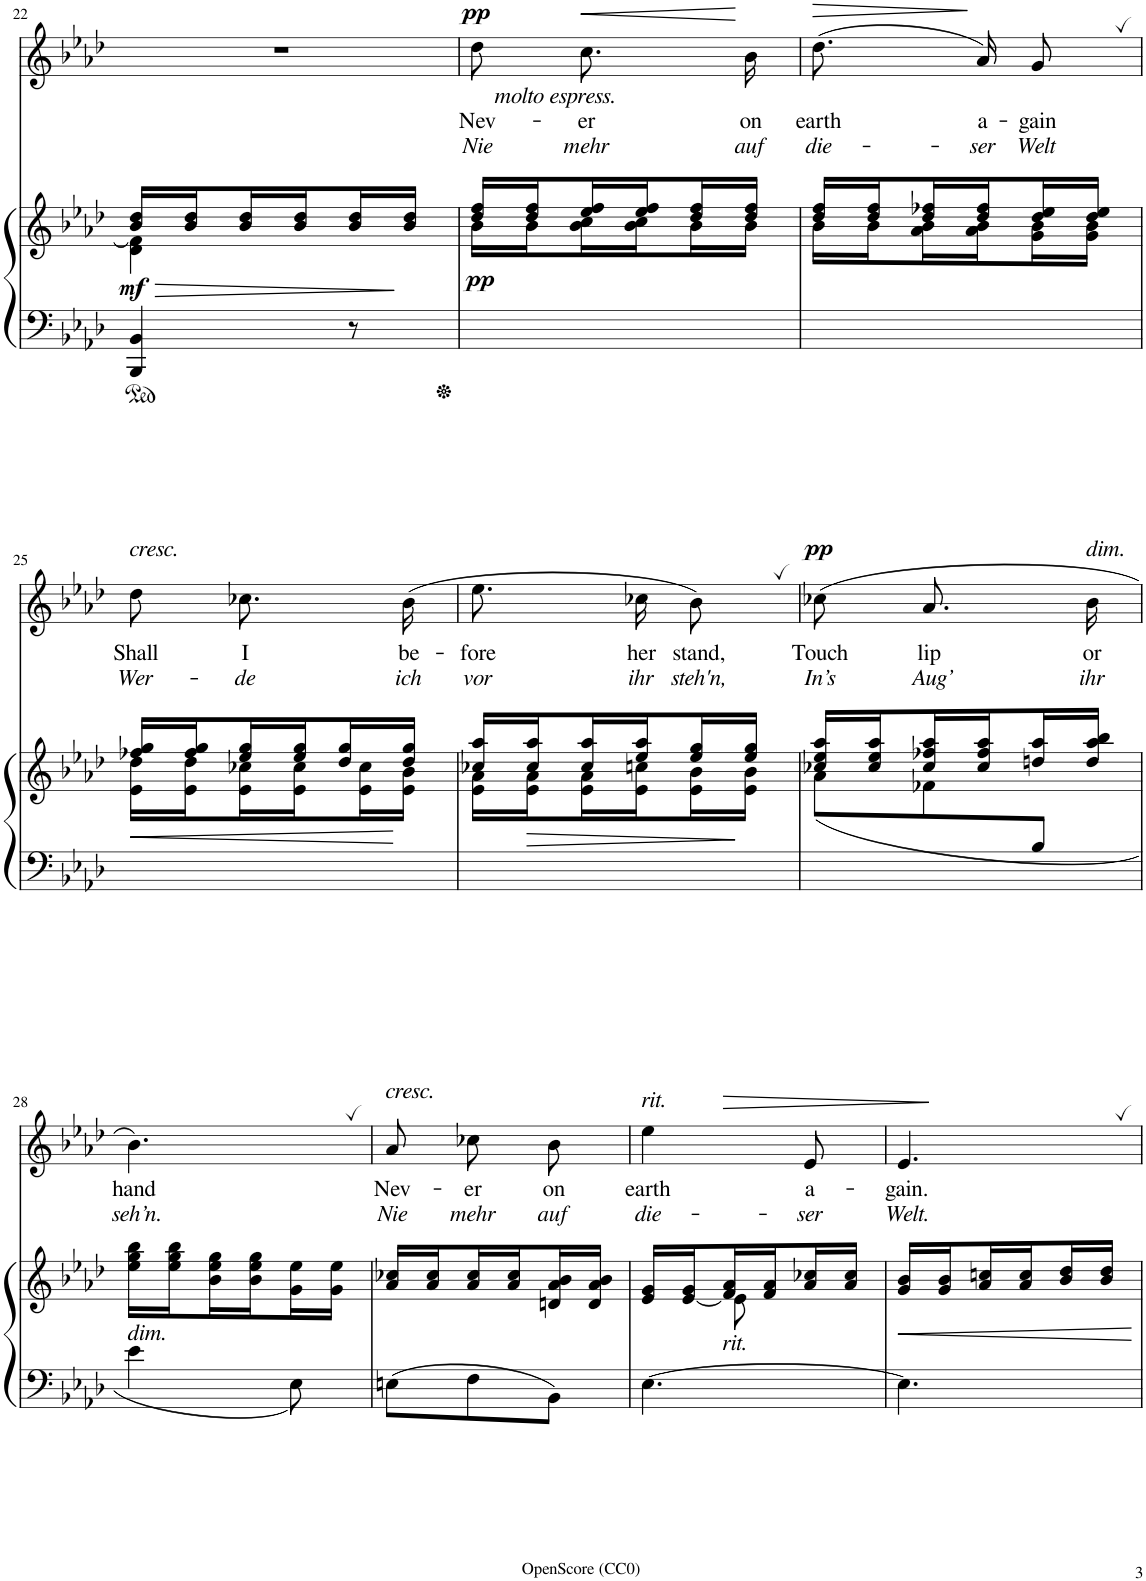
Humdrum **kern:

**kern	**kern	**dynam	**kern	**text	**text	**dynam
*part2	*part2	*part2	*part1	*part1	*part1	*part1
*staff3	*staff2	*staff2/3	*staff1	*staff1	*staff1	*staff1
*I"Piano	*	*	*I"Voice	*	*	*
*I'Pno	*	*	*	*	*	*
!!LO:PB:g=z
*clefF4	*clefG2	*	*clefG2	*	*	*
*k[b-e-a-d-]	*k[b-e-a-d-]	*	*k[b-e-a-d-]	*	*	*
*M3/8	*M3/8	*	*M3/8	*	*	*
=22	=22	=22	=22	=22	=22	=22
!	!	!LO:HP:b	!	!	!	!
*	*^	*	*	*	*	*
!	!	!	!LO:DY:n=1:b	!	!	!	!
4BBB-/ 4BB-/	16b-/ 16dd-/LL	4d-\ 4f\]	> mf	4.r	.	.	.
.	16b-/ 16dd-/	.	.	.	.	.	.
.	16b-/ 16dd-/	.	.	.	.	.	.
.	16b-/ 16dd-/	.	.	.	.	.	.
8r	16b-/ 16dd-/	8ryy	.	.	.	.	.
.	16b-/ 16dd-/JJ	.	]	.	.	.	.
=23	=23	=23	=23	=23	=23	=23	=23
!	!	!	!	!LO:TX:b:i:t=molto espress.	!	!	!
!	!	!	!LO:DY:b	!	!LO:LY:b	!LO:LY:b	!LO:DY:a
4.ryy	16dd-/ 16ff/LL	16b-\LL	pp	8dd-\L	Nev-	Nie	pp
.	16dd-/ 16ff/	16b-\	.	.	.	.	.
!	!	!	!	!	!LO:LY:b	!LO:LY:b	!LO:HP:b
.	16ee-/ 16ff/	16b-\ 16cc\	.	8.cc\	-er	mehr	<
.	16ee-/ 16ff/	16b-\ 16cc\	.	.	.	.	.
.	16dd-/ 16ff/	16b-\	.	.	.	.	.
!	!	!	!	!	!LO:LY:b	!LO:LY:b	!
.	16dd-/ 16ff/JJ	16b-\JJ	.	16b-\Jk	on	auf	[
=24	=24	=24	=24	=24	=24	=24	=24
!	!	!	!	!	!LO:LY:b	!LO:LY:b	!LO:HP:b
4.ryy	16dd-/ 16ff/LL	16b-\LL	.	(8.dd-\L	earth	die-	>
.	16dd-/ 16ff/	16b-\	.	.	.	.	.
.	16dd-/ 16ff-X/	16a-\ 16b-\	.	.	.	.	.
!	!	!	!	!	!LO:LY:b	!LO:LY:b	!
.	16dd-/ 16ff-/	16a-\ 16b-\	.	16a-\K)	a-	-ser	]
!	!	!	!	!	!LO:LY:b	!LO:LY:b	!
.	16dd-/ 16ee-/	16g\ 16b-\	.	8g,\J	-gain	Welt	.
.	16dd-/ 16ee-/JJ	16g\ 16b-\JJ	.	.	.	.	.
!!LO:LB:g=z
=25	=25	=25	=25	=25	=25	=25	=25
!	!	!	!	!LO:TX:a:i:t=cresc.	!	!	!
!	!	!	!LO:HP:b	!	!LO:LY:b	!LO:LY:b	!
4.ryy	16ff-X/ 16gg/LL	16e-\ 16dd-\LL	<	8dd-\L	Shall	Wer-	.
.	16ff-/ 16gg/	16e-\ 16dd-\	.	.	.	.	.
!	!	!	!	!	!LO:LY:b	!LO:LY:b	!
.	16ee-/ 16gg/	16e-\ 16cc-X\	.	8.cc-X\	I	-de	.
.	16ee-/ 16gg/	16e-\ 16cc-\	.	.	.	.	.
.	16dd-/ 16gg/	16e-\ 16cc-\	.	.	.	.	.
!	!	!	!	!	!LO:LY:b	!LO:LY:b	!
.	16dd-/ 16gg/JJ	16e-\ 16b-\JJ	[	(16b-\Jk	be-	ich	.
=26	=26	=26	=26	=26	=26	=26	=26
!	!	!	!	!	!LO:LY:b	!LO:LY:b	!
4.ryy	16cc-X/ 16aa-/LL	16e-\ 16a-\LL	.	8.ee-\L	-fore	vor	.
!	!	!	!LO:HP:b	!	!	!	!
.	16cc-/ 16aa-/	16e-\ 16a-\	>	.	.	.	.
.	16cc-/ 16aa-/	16e-\ 16a-\	.	.	.	.	.
!	!	!	!	!	!LO:LY:b	!LO:LY:b	!
.	16ee-/ 16aa-/	16e-\ 16ccn\	.	16cc-X\K	her	ihr	.
!	!	!	!	!	!LO:LY:b	!LO:LY:b	!
.	16ee-/ 16gg/	16e-\ 16b-\	.	8b-,\J)	stand,	steh'n,	.
.	16ee-/ 16gg/JJ	16e-\ 16b-\JJ	]	.	.	.	.
=27	=27	=27	=27	=27	=27	=27	=27
!	!	!	!	!	!LO:LY:b	!LO:LY:b	!LO:DY:a
4ryy	16cc-X/ 16ee-/ 16aa-/LL	(<8a-\L	.	(8cc-X\L	Touch	In’s	pp
.	16cc-/ 16ee-/ 16aa-/	.	.	.	.	.	.
!	!	!	!	!	!LO:LY:b	!LO:LY:b	!
.	16cc-/ 16ff-X/ 16aa-/	8f-X\	.	8.a-\	lip	Aug’	.
.	16cc-/ 16ff-/ 16aa-/	.	.	.	.	.	.
8B-/J	16ddn/ 16aa-/	8ryy	.	.	.	.	.
!	!	!	!	!LO:TX:a:i:t=dim.	!	!	!
!	!	!	!	!	!LO:LY:b	!LO:LY:b	!
.	16dd/ 16aa-/ 16bb-/JJ	.	.	16b-\Jk	or	ihr	.
*	*v	*v	*	*	*	*	*
!!LO:LB:g=z
=28	=28	=28	=28	=28	=28	=28
!	!LO:TX:b:i:t=dim.	!	!	!	!	!
!	!	!	!	!LO:LY:b	!LO:LY:b	!
4e-\	16ee-\ 16gg\ 16bb-\LL	.	4.b-,\)	hand	seh’n.	.
.	16ee-\ 16gg\ 16bb-\	.	.	.	.	.
.	16b-\ 16ee-\ 16gg\	.	.	.	.	.
.	16b-\ 16ee-\ 16gg\	.	.	.	.	.
8E-\)	16g\ 16ee-\	.	.	.	.	.
.	16g\ 16ee-\JJ	.	.	.	.	.
=29	=29	=29	=29	=29	=29	=29
!	!	!	!LO:TX:a:i:t=cresc.	!	!	!
!	!	!	!	!LO:LY:b	!LO:LY:b	!
8En\L	16a-/ 16cc-X/LL	.	8a-/L	Nev-	Nie	.
.	16a-/ 16cc-/	.	.	.	.	.
!	!	!	!	!LO:LY:b	!LO:LY:b	!
8F\	16a-/ 16cc-/	.	8cc-X/	-er	mehr	.
.	16a-/ 16cc-/	.	.	.	.	.
!	!	!	!	!LO:LY:b	!LO:LY:b	!
8BB-\J	16dn/ 16a-/ 16b-/	.	8b-/J	on	auf	.
.	16d/ 16a-/ 16b-/JJ	.	.	.	.	.
=30	=30	=30	=30	=30	=30	=30
*	*^	*	*	*	*	*
!	!	!	!	!LO:TX:a:i:t=rit.	!	!	!
!	!	!	!	!	!LO:LY:b	!LO:LY:b	!
*	*	*	*	*^	*	*	*
[4.E-\	16e-/ 16g/LL	8ryy	.	4ee-\	8ryy	earth	die-	.
.	[<16e-/ 16g/	.	.	.	.	.	.	.
!	!LO:TX:b:i:t=rit.	!	!	!	!	!	!	!
!	!	!	!	!	!	!	!	!LO:HP:b
.	16f/ 16a-/	8e-\]	.	.	8ryy	.	.	>
.	16f/ 16a-/	.	.	.	.	.	.	.
!	!	!	!	!	!	!LO:LY:b	!LO:LY:b	!
.	16a-/ 16cc-X/	8ryy	.	8e-/	8ryy	a-	-ser	.
.	16a-/ 16cc-/JJ	.	.	.	.	.	.	.
*	*v	*v	*	*	*	*	*	*
=31	=31	=31	=31	=31	=31	=31	=31
!	!	!LO:HP:b	!	!	!LO:LY:b	!LO:LY:b	!
4.E-\]	16g/ 16b-/LL	<	4.e-,/	16ryy	-gain.	Welt.	.
.	16g/ 16b-/	.	.	4ryy	.	.	]
.	16a-/ 16ccn/	.	.	.	.	.	.
.	16a-/ 16cc/	.	.	.	.	.	.
.	16b-/ 16dd-/	.	.	.	.	.	.
.	16b-/ 16dd-/JJ	.	.	16ryy	.	.	.
*	*	*	*v	*v	*	*	*
.	.	[	.	.	.	.
=	=	=	=	=	=	=
*-	*-	*-	*-	*-	*-	*-
